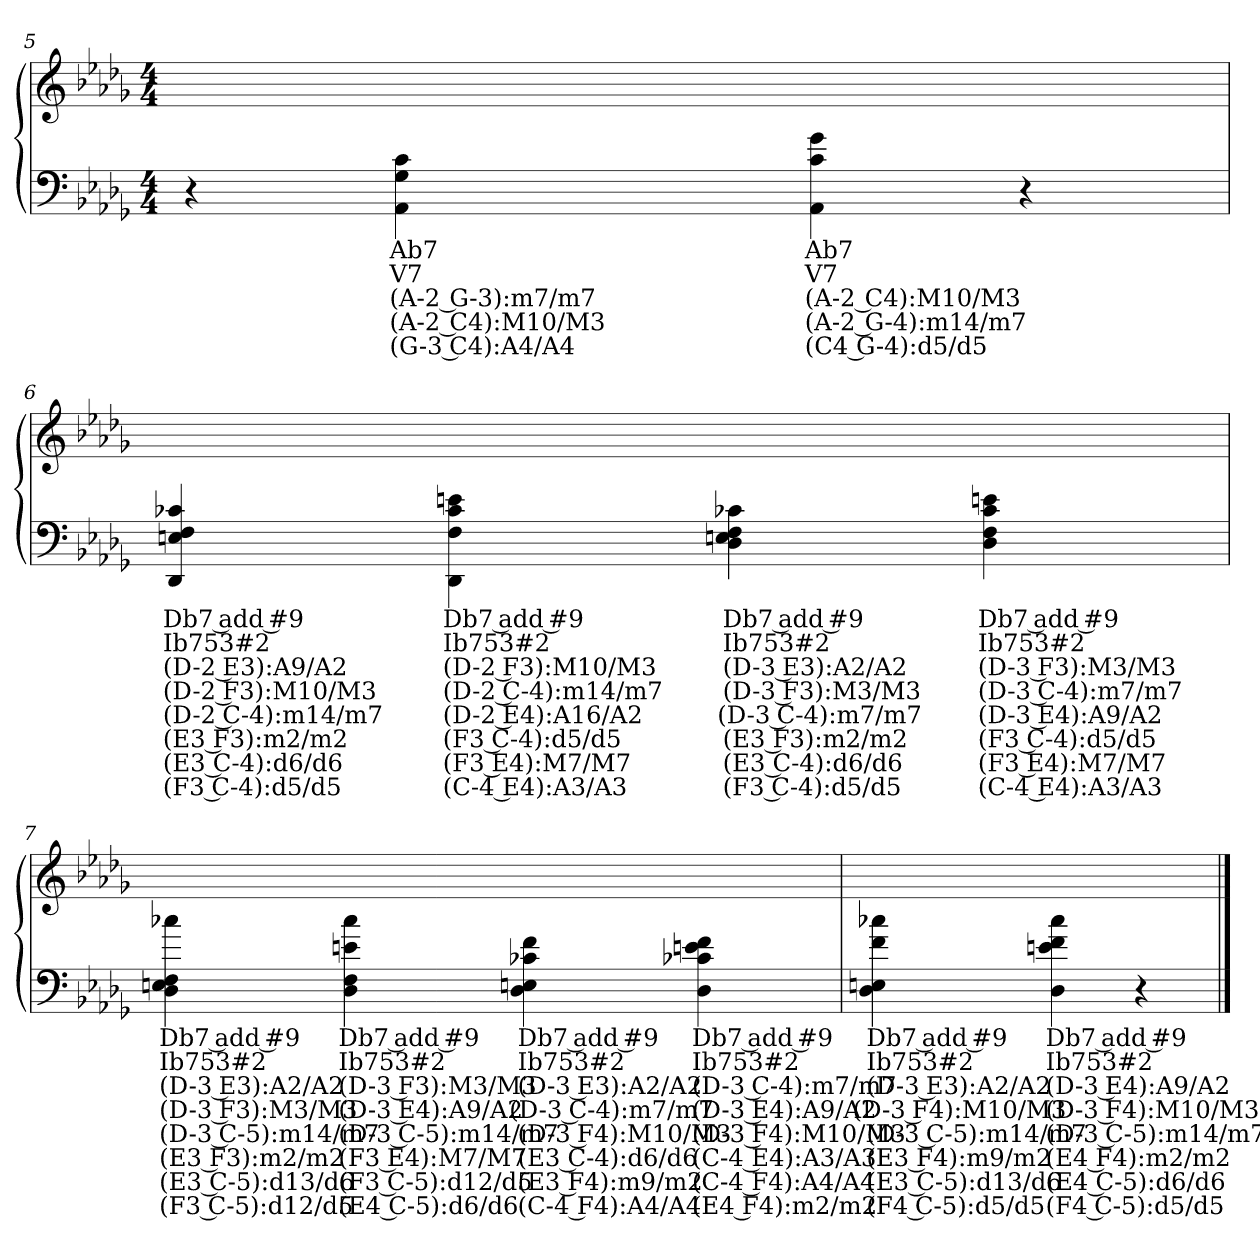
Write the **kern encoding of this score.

**kern	**text	**text	**text	**text	**text	**text	**text	**text	**kern
*part2	*part2	*part2	*part2	*part2	*part2	*part2	*part2	*part2	*part1
*staff2	*staff2	*staff2	*staff2	*staff2	*staff2	*staff2	*staff2	*staff2	*staff1
*clefF4	*	*	*	*	*	*	*	*	*clefG2
*k[b-e-a-d-g-]	*	*	*	*	*	*	*	*	*k[b-e-a-d-g-]
*D-:	*	*	*	*	*	*	*	*	*D-:
*M4/4	*	*	*	*	*	*	*	*	*M4/4
=5	=5	=5	=5	=5	=5	=5	=5	=5	=5
4r	.	.	.	.	.	.	.	.	1ryy
4AA- 4G- 4c	Ab7	V7	(A-2 G-3):m7/m7	(A-2 C4):M10/M3	(G-3 C4):A4/A4	.	.	.	.
4AA- 4c 4g-	Ab7	V7	(A-2 C4):M10/M3	(A-2 G-4):m14/m7	(C4 G-4):d5/d5	.	.	.	.
4r	.	.	.	.	.	.	.	.	.
=6	=6	=6	=6	=6	=6	=6	=6	=6	=6
4DD- 4En 4F 4c-X	Db7 add #9	Ib753#2	(D-2 E3):A9/A2	(D-2 F3):M10/M3	(D-2 C-4):m14/m7	(E3 F3):m2/m2	(E3 C-4):d6/d6	(F3 C-4):d5/d5	1ryy
4DD- 4F 4c- 4en	Db7 add #9	Ib753#2	(D-2 F3):M10/M3	(D-2 C-4):m14/m7	(D-2 E4):A16/A2	(F3 C-4):d5/d5	(F3 E4):M7/M7	(C-4 E4):A3/A3	.
4D- 4En 4F 4c-X	Db7 add #9	Ib753#2	(D-3 E3):A2/A2	(D-3 F3):M3/M3	(D-3 C-4):m7/m7	(E3 F3):m2/m2	(E3 C-4):d6/d6	(F3 C-4):d5/d5	.
4D- 4F 4c- 4en	Db7 add #9	Ib753#2	(D-3 F3):M3/M3	(D-3 C-4):m7/m7	(D-3 E4):A9/A2	(F3 C-4):d5/d5	(F3 E4):M7/M7	(C-4 E4):A3/A3	.
=7	=7	=7	=7	=7	=7	=7	=7	=7	=7
4D- 4En 4F 4cc-X	Db7 add #9	Ib753#2	(D-3 E3):A2/A2	(D-3 F3):M3/M3	(D-3 C-5):m14/m7	(E3 F3):m2/m2	(E3 C-5):d13/d6	(F3 C-5):d12/d5	1ryy
4D- 4F 4en 4cc-	Db7 add #9	Ib753#2	(D-3 F3):M3/M3	(D-3 E4):A9/A2	(D-3 C-5):m14/m7	(F3 E4):M7/M7	(F3 C-5):d12/d5	(E4 C-5):d6/d6	.
4D- 4En 4c-X 4f	Db7 add #9	Ib753#2	(D-3 E3):A2/A2	(D-3 C-4):m7/m7	(D-3 F4):M10/M3	(E3 C-4):d6/d6	(E3 F4):m9/m2	(C-4 F4):A4/A4	.
4D- 4c-X 4en 4f	Db7 add #9	Ib753#2	(D-3 C-4):m7/m7	(D-3 E4):A9/A2	(D-3 F4):M10/M3	(C-4 E4):A3/A3	(C-4 F4):A4/A4	(E4 F4):m2/m2	.
=8	=8	=8	=8	=8	=8	=8	=8	=8	=8
4D- 4En 4f 4cc-X	Db7 add #9	Ib753#2	(D-3 E3):A2/A2	(D-3 F4):M10/M3	(D-3 C-5):m14/m7	(E3 F4):m9/m2	(E3 C-5):d13/d6	(F4 C-5):d5/d5	2.ryy
4D- 4en 4f 4cc-	Db7 add #9	Ib753#2	(D-3 E4):A9/A2	(D-3 F4):M10/M3	(D-3 C-5):m14/m7	(E4 F4):m2/m2	(E4 C-5):d6/d6	(F4 C-5):d5/d5	.
4r	.	.	.	.	.	.	.	.	.
==	==	==	==	==	==	==	==	==	==
*-	*-	*-	*-	*-	*-	*-	*-	*-	*-
